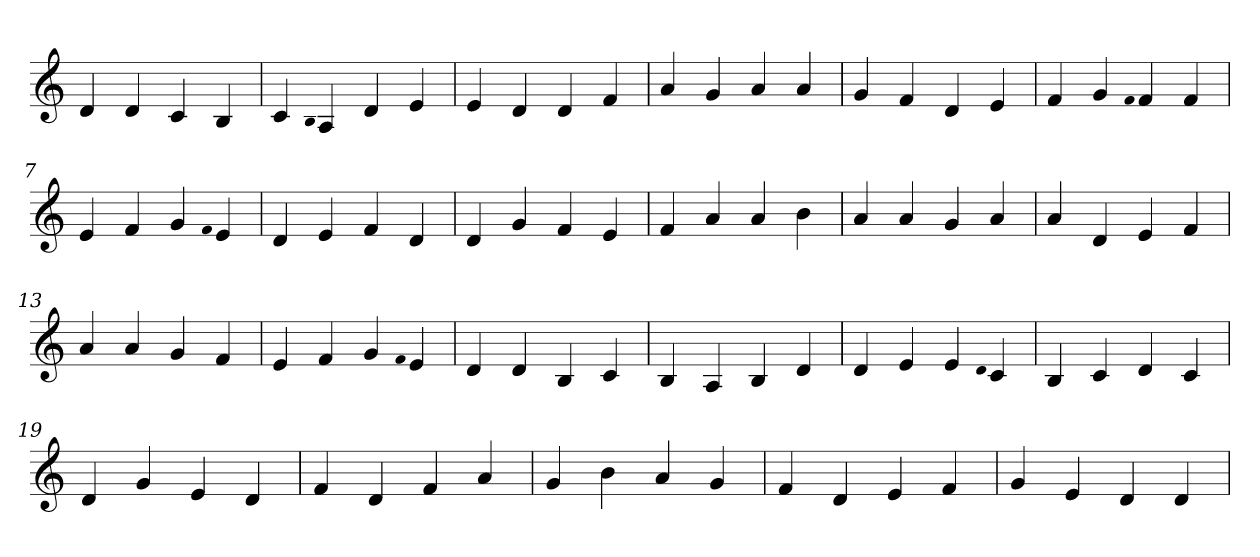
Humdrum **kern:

**kern
*part1
*staff1
*clefG2
=1
4d
4d
4c
4B
=2
4c
qqB
4A
4d
4e
=3
4e
4d
4d
4f
=4
4a
4g
4a
4a
=5
4g
4f
4d
4e
=6
4f
4g
qqf
4f
4f
=7
4e
4f
4g
qqf
4e
=8
4d
4e
4f
4d
=9
4d
4g
4f
4e
=10
4f
4a
4a
4b
=11
4a
4a
4g
4a
=12
4a
4d
4e
4f
=13
4a
4a
4g
4f
=14
4e
4f
4g
qqf
4e
=15
4d
4d
4B
4c
=16
4B
4A
4B
4d
=17
4d
4e
4e
qqd
4c
=18
4B
4c
4d
4c
=19
4d
4g
4e
4d
=20
4f
4d
4f
4a
=21
4g
4b
4a
4g
=22
4f
4d
4e
4f
=23
4g
4e
4d
4d
=
*-
